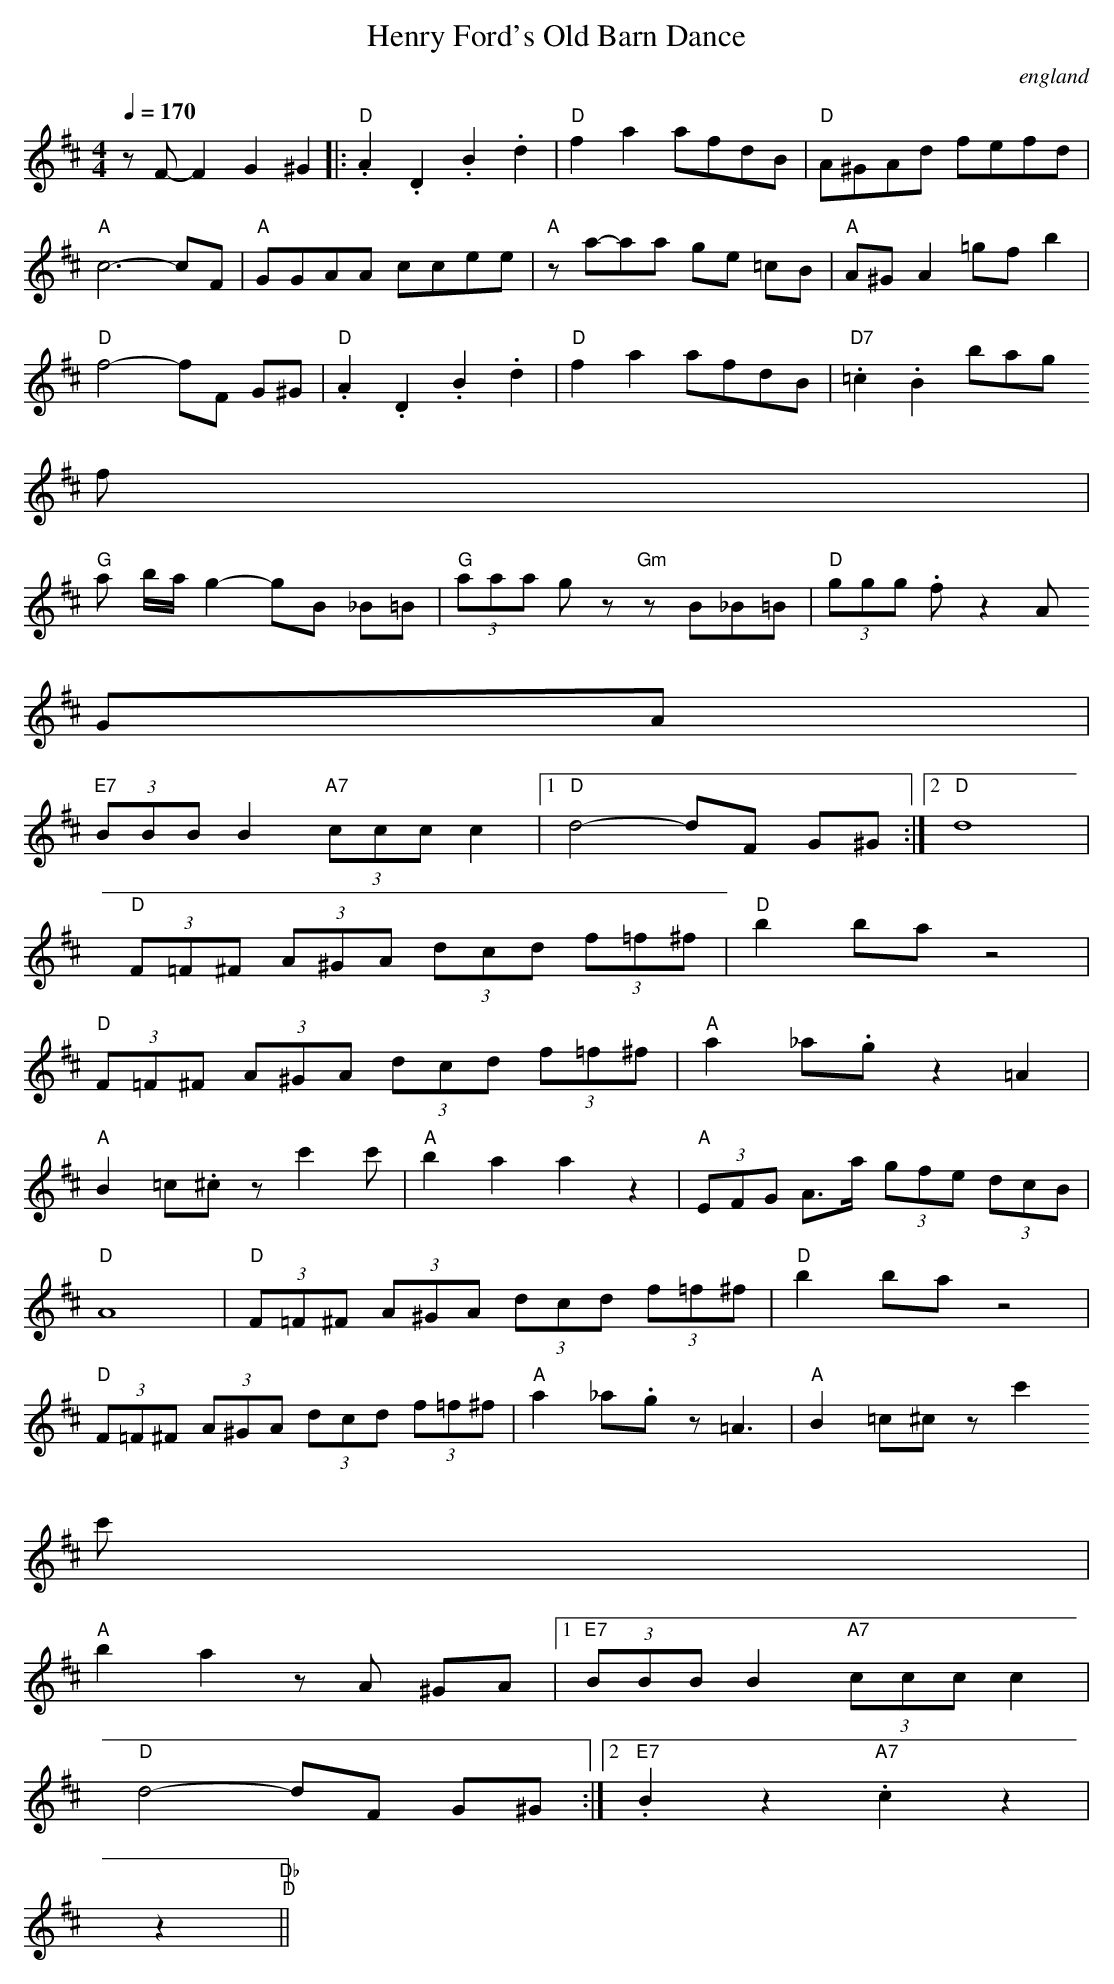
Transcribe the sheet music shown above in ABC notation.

X:1
T:Henry Ford's Old Barn Dance
O:england
M:4/4
L:1/8
Q:1/4=170
K:D
z F-F2 G2 ^G2 |: "D" .A2 .D2 .B2 .d2 | "D" f2 a2 afdB | "D" A^GAd fefd |
"A" c6-cF | "A" GGAA ccee | "A" z a-aa ge =cB | "A" A^G A2 =gf b2 |
"D" f4-fF G^G | "D" .A2 .D2 .B2 .d2 | "D" f2 a2 afdB | "D7" .=c2 .B2 bag
f |
"G" a b/a/ g2-gB _B=B | "G" (3aaa g z "Gm" z B_B=B | "D" (3ggg .f z2 A ^
GA |
"E7" (3BBB B2 "A7" (3ccc c2 | [1 "D" d4-dF G^G :|[2 "D" d8 |
"D" (3F=F^F (3A^GA (3dcd (3f=f^f | "D" b2 ba z4 |
"D" (3F=F^F (3A^GA (3dcd (3f=f^f | "A" a2 _a.g z2 =A2 |
"A" B2 =c.^c z c'2 c' | "A" b2 a2 a2 z2 | "A" (3EFG A>a (3gfe (3dcB |
"D" A8 | "D" (3F=F^F (3A^GA (3dcd (3f=f^f | "D" b2 ba z4 |
"D" (3F=F^F (3A^GA (3dcd (3f=f^f | "A" a2 _a.g z=A3 | "A" B2 =c^c z c'2
c' |
"A" b2 a2 z A ^GA |[1 "E7" (3BBB B2 "A7" (3ccc c2 |
"D" d4-dF G^G :|[2 "E7" .B2 z2 "A7" .c2 z2 |
z2 "Db" +c'2_a2=f2+ "D" +d'4=a4^f4+ ||
